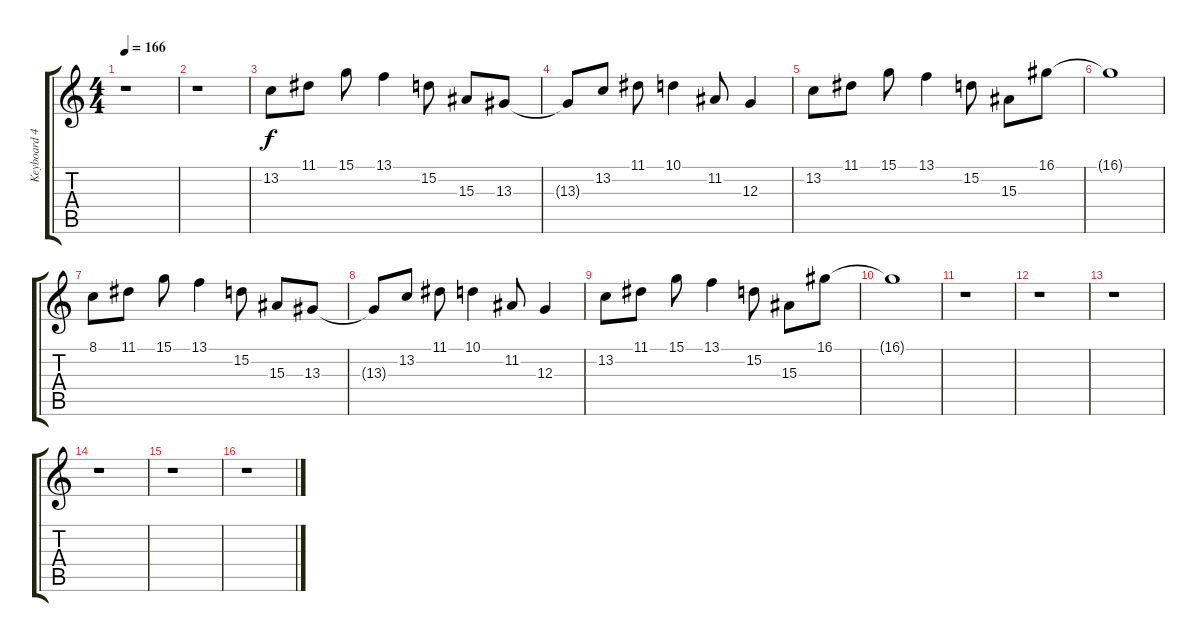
\track ("Keyboard 4" "Keyboard 4") {instrument acousticgrandpiano}
\staff {score tabs}
\tuning (E4 B3 G3 D3 A2 E2) {hide}
\ts (4 4)
\tempo 166
\clef g2
\ks c
r.1{dy f instrument acousticgrandpiano} |
r.1 |
13.2.8{volume 12} 11.1.8 15.1.8 13.1.4 15.2.8 15.3.8 13.3.8 |
13.3{t}.8 13.2.8 11.1.8 10.1.4 11.2.8 12.3.4 |
13.2.8 11.1.8 15.1.8 13.1.4 15.2.8 15.3.8 16.1.8 |
16.1{t}.1 |
8.1.8 11.1.8 15.1.8 13.1.4 15.2.8 15.3.8 13.3.8 |
13.3{t}.8 13.2.8 11.1.8 10.1.4 11.2.8 12.3.4 |
13.2.8 11.1.8 15.1.8 13.1.4 15.2.8 15.3.8 16.1.8 |
16.1{t}.1 |
r.1 |
r.1 |
r.1 |
r.1 |
r.1 |
r.1
